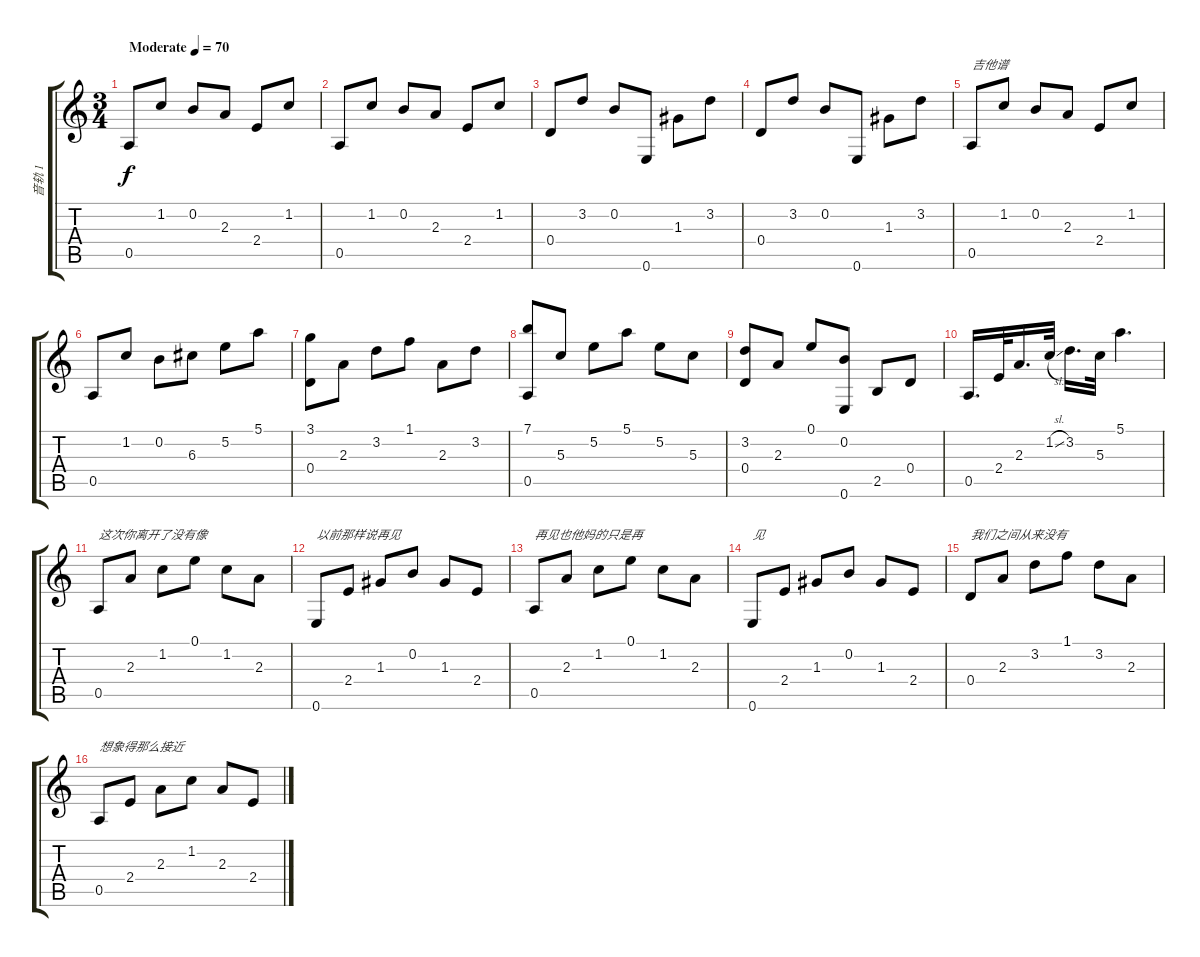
\track ("音轨 1" "音轨 1") {instrument acousticguitarsteel}
\staff {score tabs}
\tuning (E4 B3 G3 D3 A2 E2) {hide}
\ts (3 4)
\tempo (70 "Moderate")
\clef g2
\ks c
0.5.8{dy f instrument acousticguitarsteel} 1.2.8 0.2.8 2.3.8 2.4.8 1.2.8 |
0.5.8 1.2.8 0.2.8 2.3.8 2.4.8 1.2.8 |
0.4.8 3.2.8 0.2.8 0.6.8 1.3.8 3.2.8 |
0.4.8 3.2.8 0.2.8 0.6.8 1.3.8 3.2.8 |
0.5.8{txt "吉他谱"} 1.2.8 0.2.8 2.3.8 2.4.8 1.2.8 |
0.5.8 1.2.8 0.2.8 6.3.8 5.2.8 5.1.8 |
(3.1 0.4).8 2.3.8 3.2.8 1.1.8 2.3.8 3.2.8 |
(7.1 0.5).8 5.3.8 5.2.8 5.1.8 5.2.8 5.3.8 |
(3.2 0.4).8 2.3.8 0.1.8 (0.2 0.6).8 2.5.8 0.4.8 |
0.5.16{d} 2.4.32 2.3.16{d} 1.2{sl}.32 3.2.16{d} 5.3.32 5.1.4{d} |
0.5.8{txt "这次你离开了没有像"} 2.3.8 1.2.8 0.1.8 1.2.8 2.3.8 |
0.6.8{txt "以前那样说再见"} 2.4.8 1.3.8 0.2.8 1.3.8 2.4.8 |
0.5.8{txt "再见也他妈的只是再"} 2.3.8 1.2.8 0.1.8 1.2.8 2.3.8 |
0.6.8{txt "见 "} 2.4.8 1.3.8 0.2.8 1.3.8 2.4.8 |
0.4.8{txt "我们之间从来没有"} 2.3.8 3.2.8 1.1.8 3.2.8 2.3.8 |
0.5.8{txt "想象得那么接近"} 2.4.8 2.3.8 1.2.8 2.3.8 2.4.8
